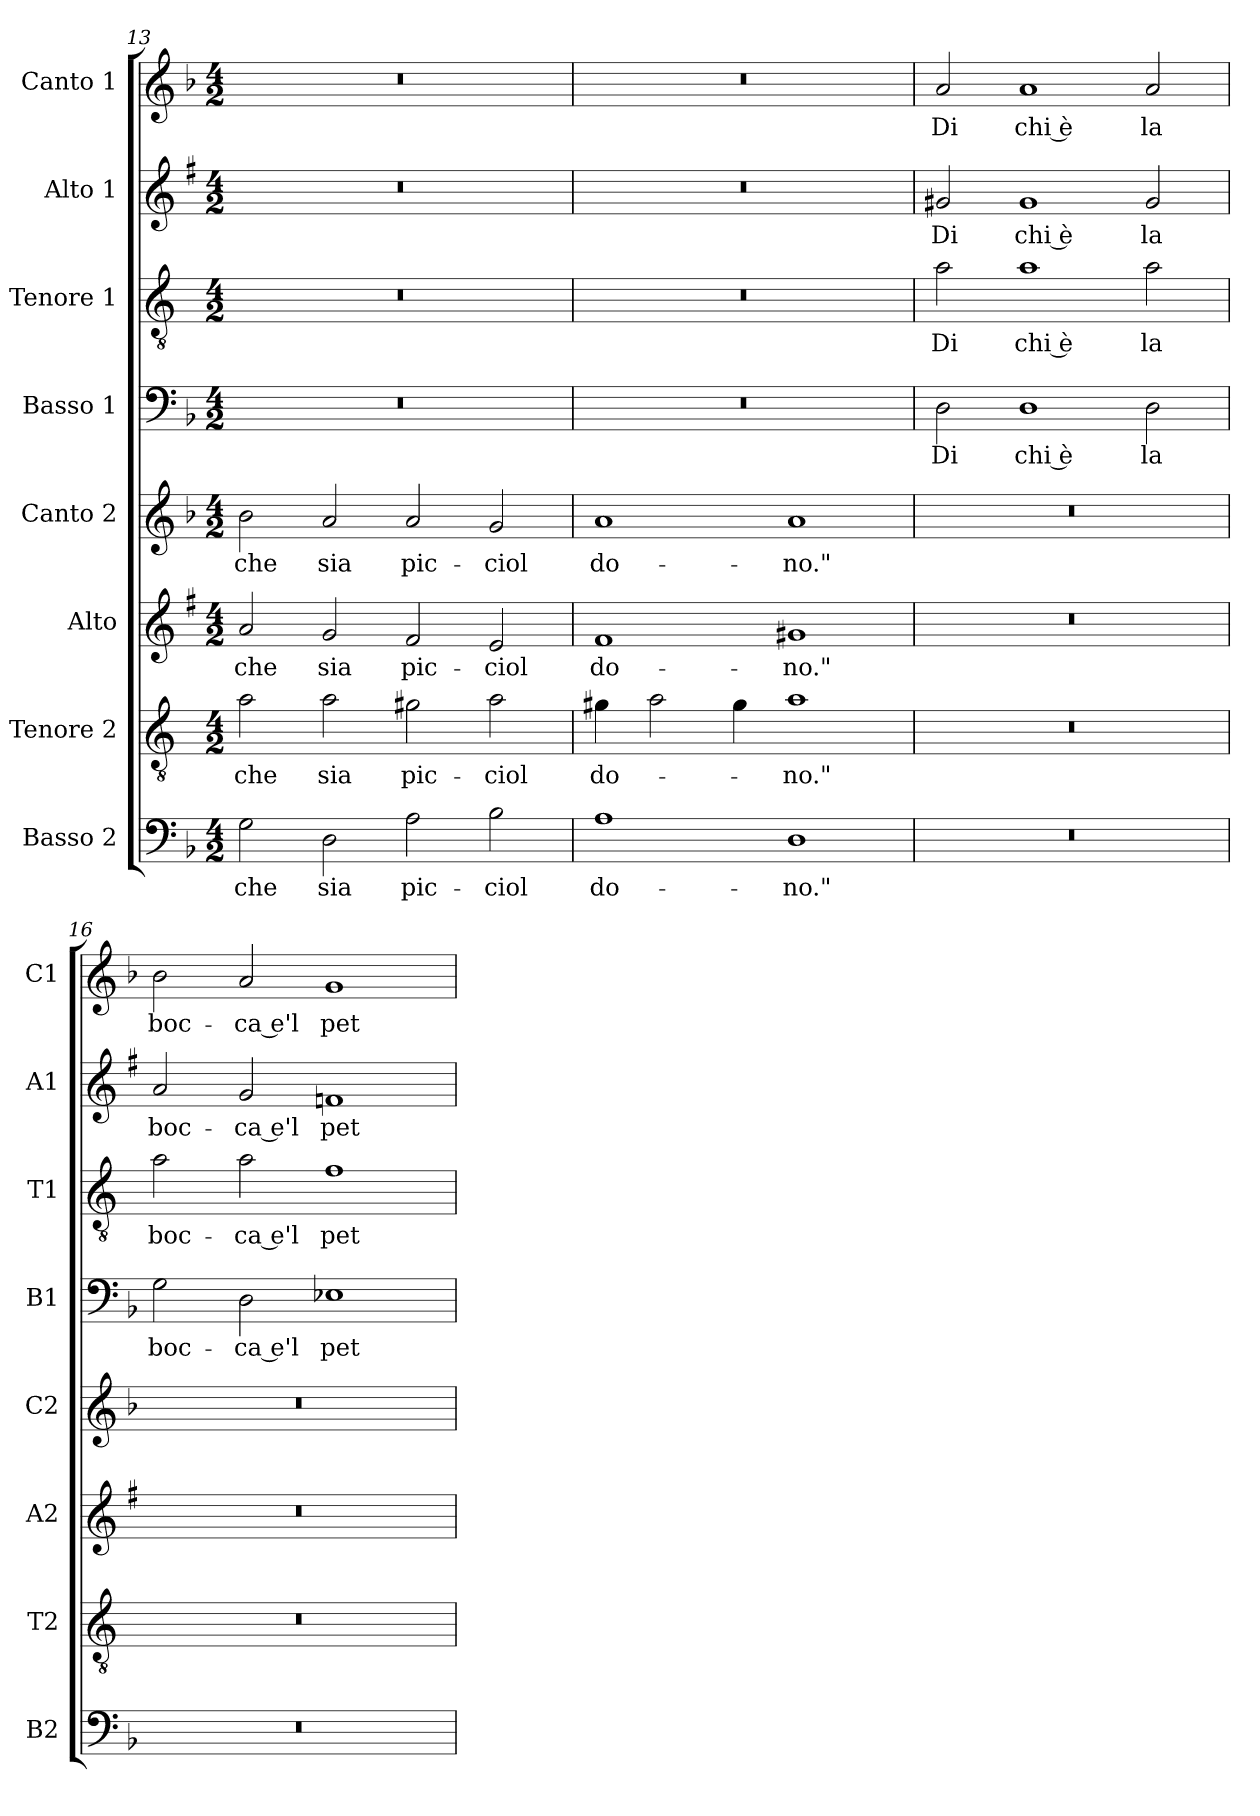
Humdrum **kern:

**kern	**text	**kern	**text	**kern	**text	**kern	**text	**kern	**text	**kern	**text	**kern	**text	**kern	**text
*part8	*part8	*part7	*part7	*part6	*part6	*part5	*part5	*part4	*part4	*part3	*part3	*part2	*part2	*part1	*part1
*staff8	*staff8	*staff7	*staff7	*staff6	*staff6	*staff5	*staff5	*staff4	*staff4	*staff3	*staff3	*staff2	*staff2	*staff1	*staff1
*I"Basso 2	*	*I"Tenore 2	*	*I"Alto	*	*I"Canto 2	*	*I"Basso 1	*	*I"Tenore 1	*	*I"Alto 1	*	*I"Canto 1	*
*I'B2	*	*I'T2	*	*I'A2	*	*I'C2	*	*I'B1	*	*I'T1	*	*I'A1	*	*I'C1	*
*clefF4	*	*clefGv2	*	*clefG2	*	*clefG2	*	*clefF4	*	*clefGv2	*	*clefG2	*	*clefG2	*
*	*	*ITrd4c7	*	*ITrd1c2	*	*	*	*	*	*ITrd4c7	*	*ITrd1c2	*	*	*
*k[b-]	*	*k[b-]	*	*k[b-]	*	*k[b-]	*	*k[b-]	*	*k[b-]	*	*k[b-]	*	*k[b-]	*
*F:	*	*F:	*	*F:	*	*F:	*	*F:	*	*F:	*	*F:	*	*F:	*
*M4/2	*	*M4/2	*	*M4/2	*	*M4/2	*	*M4/2	*	*M4/2	*	*M4/2	*	*M4/2	*
=13	=13	=13	=13	=13	=13	=13	=13	=13	=13	=13	=13	=13	=13	=13	=13
!	!LO:LY:b	!	!LO:LY:b	!	!LO:LY:b	!	!LO:LY:b	!	!	!	!	!	!	!	!
2G\	-che	2d\	-che	2g/	-che	2b-\	-che	0r	.	0r	.	0r	.	0r	.
!	!LO:LY:b	!	!LO:LY:b	!	!LO:LY:b	!	!LO:LY:b	!	!	!	!	!	!	!	!
2D\	sia	2d\	sia	2f/	sia	2a/	sia	.	.	.	.	.	.	.	.
!	!LO:LY:b	!	!LO:LY:b	!	!LO:LY:b	!	!LO:LY:b	!	!	!	!	!	!	!	!
2A\	pic-	2c#X\	pic-	2e/	pic-	2a/	pic-	.	.	.	.	.	.	.	.
!	!LO:LY:b	!	!LO:LY:b	!	!LO:LY:b	!	!LO:LY:b	!	!	!	!	!	!	!	!
2B-\	-ciol	2d\	-ciol	2d/	-ciol	2g/	-ciol	.	.	.	.	.	.	.	.
=14	=14	=14	=14	=14	=14	=14	=14	=14	=14	=14	=14	=14	=14	=14	=14
!	!LO:LY:b	!	!LO:LY:b	!	!LO:LY:b	!	!LO:LY:b	!	!	!	!	!	!	!	!
1A	do-	4c#X\	do-	1e	do-	1a	do-	0r	.	0r	.	0r	.	0r	.
.	.	2d\	.	.	.	.	.	.	.	.	.	.	.	.	.
.	.	4c#\	.	.	.	.	.	.	.	.	.	.	.	.	.
!	!LO:LY:b	!	!LO:LY:b	!	!LO:LY:b	!	!LO:LY:b	!	!	!	!	!	!	!	!
1D	-no."	1d	-no."	1f#X	-no."	1a	-no."	.	.	.	.	.	.	.	.
=15	=15	=15	=15	=15	=15	=15	=15	=15	=15	=15	=15	=15	=15	=15	=15
!	!	!	!	!	!	!	!	!	!LO:LY:b	!	!LO:LY:b	!	!LO:LY:b	!	!LO:LY:b
0r	.	0r	.	0r	.	0r	.	2D\	Di	2d\	Di	2f#X/	Di	2a/	Di
!	!	!	!	!	!	!	!	!	!LO:LY:b	!	!LO:LY:b	!	!LO:LY:b	!	!LO:LY:b
.	.	.	.	.	.	.	.	1D	chi è	1d	chi è	1f#	chi è	1a	chi è
!	!	!	!	!	!	!	!	!	!LO:LY:b	!	!LO:LY:b	!	!LO:LY:b	!	!LO:LY:b
.	.	.	.	.	.	.	.	2D\	la	2d\	la	2f#/	la	2a/	la
!!LO:LB:g=z
=16	=16	=16	=16	=16	=16	=16	=16	=16	=16	=16	=16	=16	=16	=16	=16
!	!	!	!	!	!	!	!	!	!LO:LY:b	!	!LO:LY:b	!	!LO:LY:b	!	!LO:LY:b
0r	.	0r	.	0r	.	0r	.	2G\	boc-	2d\	boc-	2g/	boc-	2b-\	boc-
!	!	!	!	!	!	!	!	!	!LO:LY:b	!	!LO:LY:b	!	!LO:LY:b	!	!LO:LY:b
.	.	.	.	.	.	.	.	2D\	-ca e'l	2d\	-ca e'l	2f/	-ca e'l	2a/	-ca e'l
!	!	!	!	!	!	!	!	!	!LO:LY:b	!	!LO:LY:b	!	!LO:LY:b	!	!LO:LY:b
.	.	.	.	.	.	.	.	1E-X	pet-	1B-	pet-	1e-X	pet-	1g	pet-
=	=	=	=	=	=	=	=	=	=	=	=	=	=	=	=
*-	*-	*-	*-	*-	*-	*-	*-	*-	*-	*-	*-	*-	*-	*-	*-
